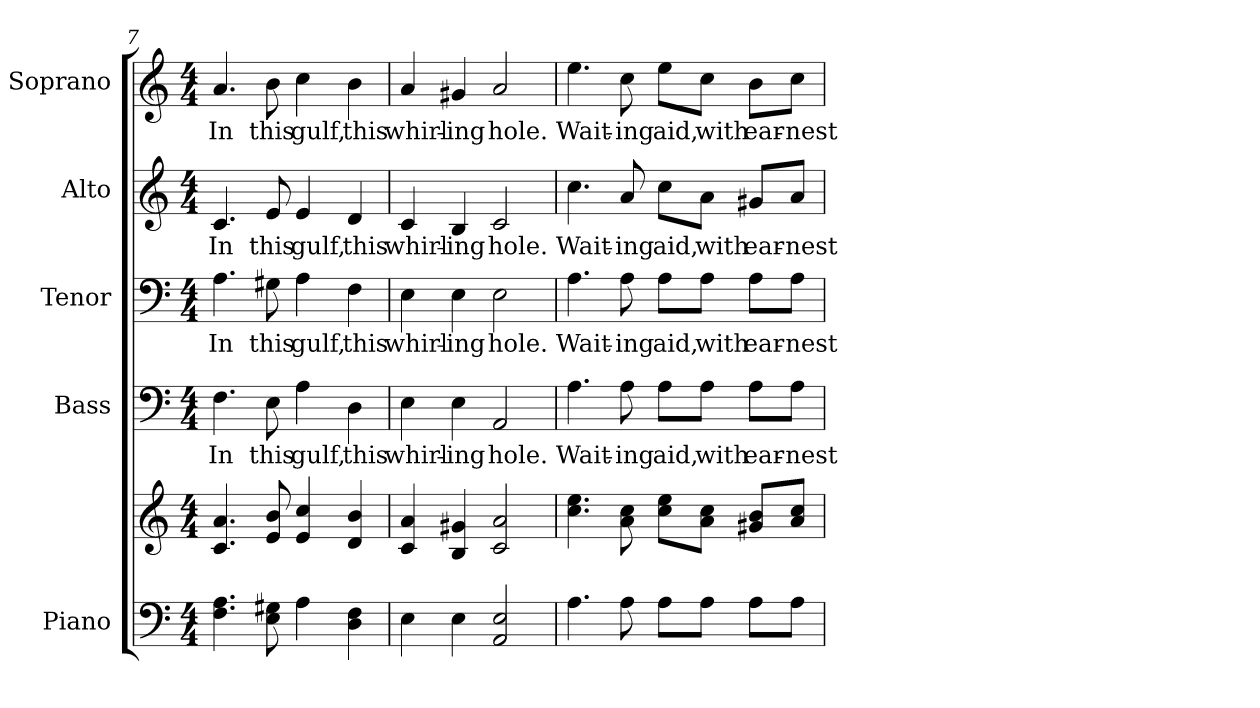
**kern	**kern	**kern	**text	**kern	**text	**kern	**text	**kern	**text
*part5	*part5	*part4	*part4	*part3	*part3	*part2	*part2	*part1	*part1
*staff6	*staff5	*staff4	*staff4	*staff3	*staff3	*staff2	*staff2	*staff1	*staff1
*I"Piano	*	*I"Bass	*	*I"Tenor	*	*I"Alto	*	*I"Soprano	*
*I'Pno.	*	*I'B.	*	*I'T.	*	*I'A.	*	*I'S.	*
!!LO:PB:g=z
*clefF4	*clefG2	*clefF4	*	*clefF4	*	*clefG2	*	*clefG2	*
*k[]	*k[]	*k[]	*	*k[]	*	*k[]	*	*k[]	*
*C:	*C:	*C:	*	*C:	*	*C:	*	*C:	*
*M4/4	*M4/4	*M4/4	*	*M4/4	*	*M4/4	*	*M4/4	*
=7	=7	=7	=7	=7	=7	=7	=7	=7	=7
!	!	!	!LO:LY:b:color=#000000	!	!	!	!	!	!
!	!	!	!	!	!LO:LY:b:color=#000000	!	!	!	!
!	!	!	!	!	!	!	!LO:LY:b:color=#000000	!	!
!	!	!	!	!	!	!	!	!	!LO:LY:b:color=#000000
4.Fi\ 4.Ai	4.ci/ 4.ai	4.Fi\	In	4.Ai\	In	4.ci/	In	4.ai/	In
!	!	!	!LO:LY:b:color=#000000	!	!	!	!	!	!
!	!	!	!	!	!LO:LY:b:color=#000000	!	!	!	!
!	!	!	!	!	!	!	!LO:LY:b:color=#000000	!	!
!	!	!	!	!	!	!	!	!	!LO:LY:b:color=#000000
8Ei\ 8G#Xi	8ei/ 8bi	8Ei\	this	8G#Xi\	this	8ei/	this	8bi\	this
!	!	!	!LO:LY:b:color=#000000	!	!	!	!	!	!
!	!	!	!	!	!LO:LY:b:color=#000000	!	!	!	!
!	!	!	!	!	!	!	!LO:LY:b:color=#000000	!	!
!	!	!	!	!	!	!	!	!	!LO:LY:b:color=#000000
4Ai\	4ei/ 4cci	4Ai\	gulf,	4Ai\	gulf,	4ei/	gulf,	4cci\	gulf,
!	!	!	!LO:LY:b:color=#000000	!	!	!	!	!	!
!	!	!	!	!	!LO:LY:b:color=#000000	!	!	!	!
!	!	!	!	!	!	!	!LO:LY:b:color=#000000	!	!
!	!	!	!	!	!	!	!	!	!LO:LY:b:color=#000000
4Di\ 4Fi	4di/ 4bi	4Di\	this	4Fi\	this	4di/	this	4bi\	this
=8	=8	=8	=8	=8	=8	=8	=8	=8	=8
!	!	!	!LO:LY:b:color=#000000	!	!	!	!	!	!
!	!	!	!	!	!LO:LY:b:color=#000000	!	!	!	!
!	!	!	!	!	!	!	!LO:LY:b:color=#000000	!	!
!	!	!	!	!	!	!	!	!	!LO:LY:b:color=#000000
4Ei\	4ci/ 4ai	4Ei\	whirl-	4Ei\	whirl-	4ci/	whirl-	4ai/	whirl-
!	!	!	!LO:LY:b:color=#000000	!	!	!	!	!	!
!	!	!	!	!	!LO:LY:b:color=#000000	!	!	!	!
!	!	!	!	!	!	!	!LO:LY:b:color=#000000	!	!
!	!	!	!	!	!	!	!	!	!LO:LY:b:color=#000000
4Ei\	4Bi/ 4g#Xi	4Ei\	-ing	4Ei\	-ing	4Bi/	-ing	4g#Xi/	-ing
!	!	!	!LO:LY:b:color=#000000	!	!	!	!	!	!
!	!	!	!	!	!LO:LY:b:color=#000000	!	!	!	!
!	!	!	!	!	!	!	!LO:LY:b:color=#000000	!	!
!	!	!	!	!	!	!	!	!	!LO:LY:b:color=#000000
2AAi/ 2Ei	2ci/ 2ai	2AAi/	hole.	2Ei\	hole.	2ci/	hole.	2ai/	hole.
!!LO:PB:g=z
=9	=9	=9	=9	=9	=9	=9	=9	=9	=9
!	!	!	!LO:LY:b:color=#000000	!	!	!	!	!	!
!	!	!	!	!	!LO:LY:b:color=#000000	!	!	!	!
!	!	!	!	!	!	!	!LO:LY:b:color=#000000	!	!
!	!	!	!	!	!	!	!	!	!LO:LY:b:color=#000000
4.Ai\	4.cci\ 4.eei	4.Ai\	Wait-	4.Ai\	Wait-	4.cci\	Wait-	4.eei\	Wait-
!	!	!	!LO:LY:b:color=#000000	!	!	!	!	!	!
!	!	!	!	!	!LO:LY:b:color=#000000	!	!	!	!
!	!	!	!	!	!	!	!LO:LY:b:color=#000000	!	!
!	!	!	!	!	!	!	!	!	!LO:LY:b:color=#000000
8Ai\	8ai\ 8cci	8Ai\	-ing	8Ai\	-ing	8ai/	-ing	8cci\	-ing
!	!	!	!LO:LY:b:color=#000000	!	!	!	!	!	!
!	!	!	!	!	!LO:LY:b:color=#000000	!	!	!	!
!	!	!	!	!	!	!	!LO:LY:b:color=#000000	!	!
!	!	!	!	!	!	!	!	!	!LO:LY:b:color=#000000
8Ai\L	8cci\ 8eei\L	8Ai\L	aid,	8Ai\L	aid,	8cci\L	aid,	8eei\L	aid,
!	!	!	!LO:LY:b:color=#000000	!	!	!	!	!	!
!	!	!	!	!	!LO:LY:b:color=#000000	!	!	!	!
!	!	!	!	!	!	!	!LO:LY:b:color=#000000	!	!
!	!	!	!	!	!	!	!	!	!LO:LY:b:color=#000000
8Ai\J	8ai\ 8cci\J	8Ai\J	with	8Ai\J	with	8ai\J	with	8cci\J	with
!	!	!	!LO:LY:b:color=#000000	!	!	!	!	!	!
!	!	!	!	!	!LO:LY:b:color=#000000	!	!	!	!
!	!	!	!	!	!	!	!LO:LY:b:color=#000000	!	!
!	!	!	!	!	!	!	!	!	!LO:LY:b:color=#000000
8Ai\L	8g#Xi/ 8bi/L	8Ai\L	ear-	8Ai\L	ear-	8g#Xi/L	ear-	8bi\L	ear-
!	!	!	!LO:LY:b:color=#000000	!	!	!	!	!	!
!	!	!	!	!	!LO:LY:b:color=#000000	!	!	!	!
!	!	!	!	!	!	!	!LO:LY:b:color=#000000	!	!
!	!	!	!	!	!	!	!	!	!LO:LY:b:color=#000000
8Ai\J	8ai/ 8cci/J	8Ai\J	-nest	8Ai\J	-nest	8ai/J	-nest	8cci\J	-nest
=	=	=	=	=	=	=	=	=	=
*-	*-	*-	*-	*-	*-	*-	*-	*-	*-
